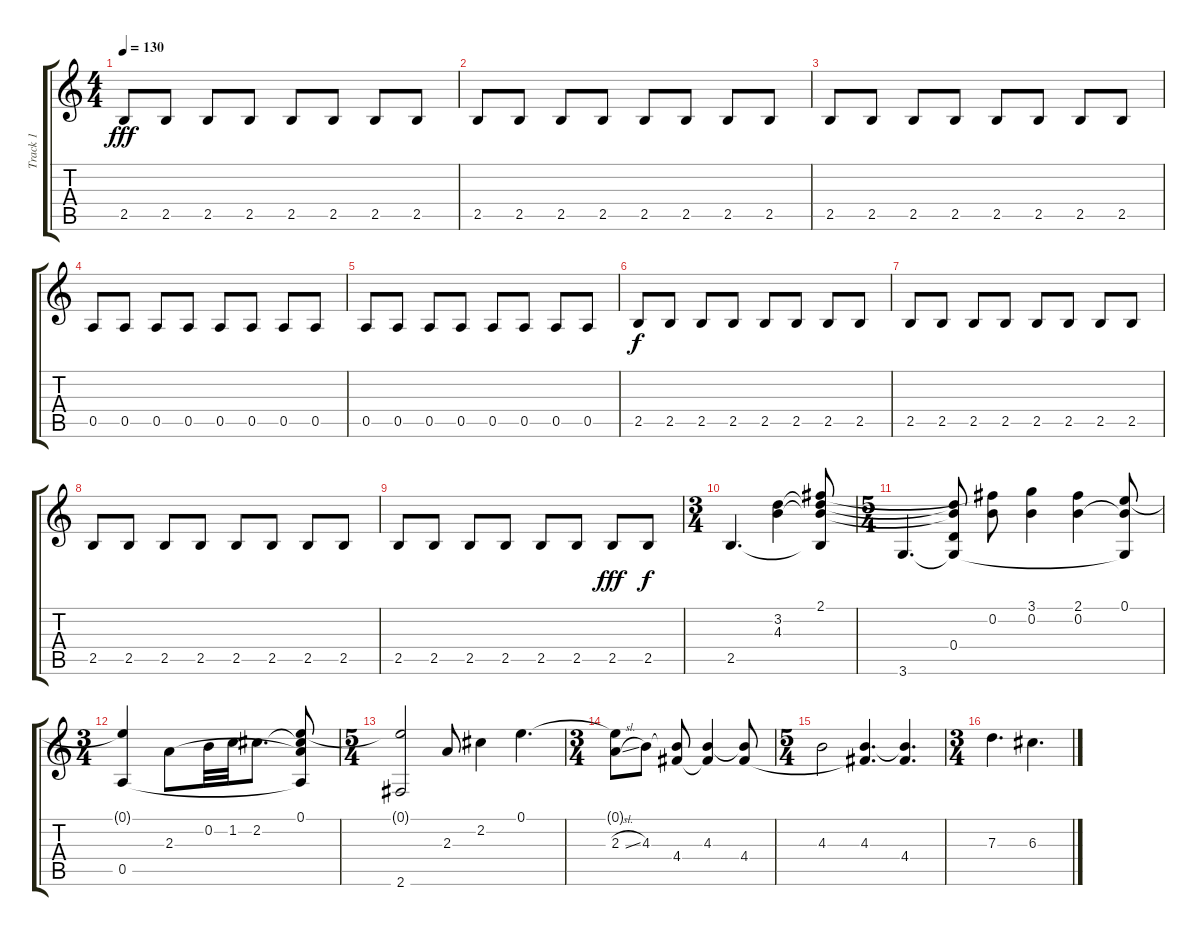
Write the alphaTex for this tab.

\track ("Track 1" "Track 1") {instrument acousticguitarsteel}
\staff {score tabs}
\tuning (E4 B3 G3 D3 A2 E2) {hide}
\ts (4 4)
\tempo 130
\clef g2
\ks c
2.5.8{dy fff} 2.5.8 2.5.8 2.5.8 2.5.8 2.5.8 2.5.8 2.5.8 |
2.5.8 2.5.8 2.5.8 2.5.8 2.5.8 2.5.8 2.5.8 2.5.8 |
2.5.8 2.5.8 2.5.8 2.5.8 2.5.8 2.5.8 2.5.8 2.5.8 |
0.5.8 0.5.8 0.5.8 0.5.8 0.5.8 0.5.8 0.5.8 0.5.8 |
0.5.8 0.5.8 0.5.8 0.5.8 0.5.8 0.5.8 0.5.8 0.5.8 |
2.5.8{dy f} 2.5.8 2.5.8 2.5.8 2.5.8 2.5.8 2.5.8 2.5.8 |
2.5.8 2.5.8 2.5.8 2.5.8 2.5.8 2.5.8 2.5.8 2.5.8 |
2.5.8 2.5.8 2.5.8 2.5.8 2.5.8 2.5.8 2.5.8 2.5.8 |
2.5.8 2.5.8 2.5.8 2.5.8 2.5.8 2.5.8 2.5.8{dy fff} 2.5.8{dy f} |
\ts (3 4)
2.5.4{d} (3.2 4.3).4 (2.1 3.2{t} 4.3{t} 2.5{t}).8 |
\ts (5 4)
3.6.4{d} (3.2{t} 4.3{t} 0.4 3.6{t}).8 (2.1{t} 0.2).8 (3.1 0.2).4 (2.1 0.2).4 (0.1 0.2{t} 3.6{t}).8 |
\ts (3 4)
(0.1{t} 0.5).4 2.3.8 0.2.32 1.2.32 2.2.8{d} (0.1 2.2{t} 2.3{t} 0.5{t}).8 |
\ts (5 4)
(0.1{t} 2.6).2 2.3.8 2.2.4 0.1.4{d} |
\ts (3 4)
(0.1{t} 2.3{sl}).8 4.3.8 (4.3{t} 4.4).8 (4.3 4.4{t}).4 (4.3{t} 4.4).8 |
\ts (5 4)
4.3.2 (4.3 4.4{t}).4{d} (4.3{t} 4.4).4{d} |
\ts (3 4)
7.3.4{d} 6.3.4{d}
